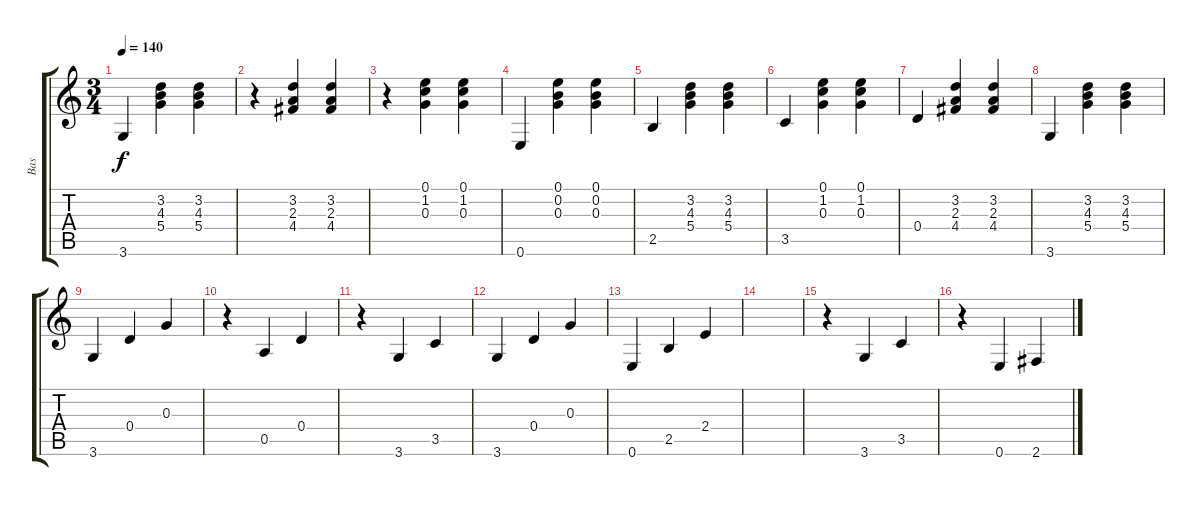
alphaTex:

\track ("Bas" "Bas") {instrument electricbasspick}
\staff {score tabs}
\tuning (E4 B3 G3 D3 A2 E2) {hide}
\ts (3 4)
\tempo 140
\clef g2
\ks c
3.6.4{dy f} (3.2 4.3 5.4).4 (3.2 4.3 5.4).4 |
r.4 (3.2 2.3 4.4).4 (3.2 2.3 4.4).4 |
r.4 (0.1 1.2 0.3).4 (0.1 1.2 0.3).4 |
0.6.4 (0.1 0.2 0.3).4 (0.1 0.2 0.3).4 |
2.5.4 (3.2 4.3 5.4).4 (3.2 4.3 5.4).4 |
3.5.4 (0.1 1.2 0.3).4 (0.1 1.2 0.3).4 |
0.4.4 (3.2 2.3 4.4).4 (3.2 2.3 4.4).4 |
3.6.4 (3.2 4.3 5.4).4 (3.2 4.3 5.4).4 |
3.6.4 0.4.4 0.3.4 |
r.4 0.5.4 0.4.4 |
r.4 3.6.4 3.5.4 |
3.6.4 0.4.4 0.3.4 |
0.6.4 2.5.4 2.4.4 |
|
r.4 3.6.4 3.5.4 |
r.4 0.6.4 2.6.4
